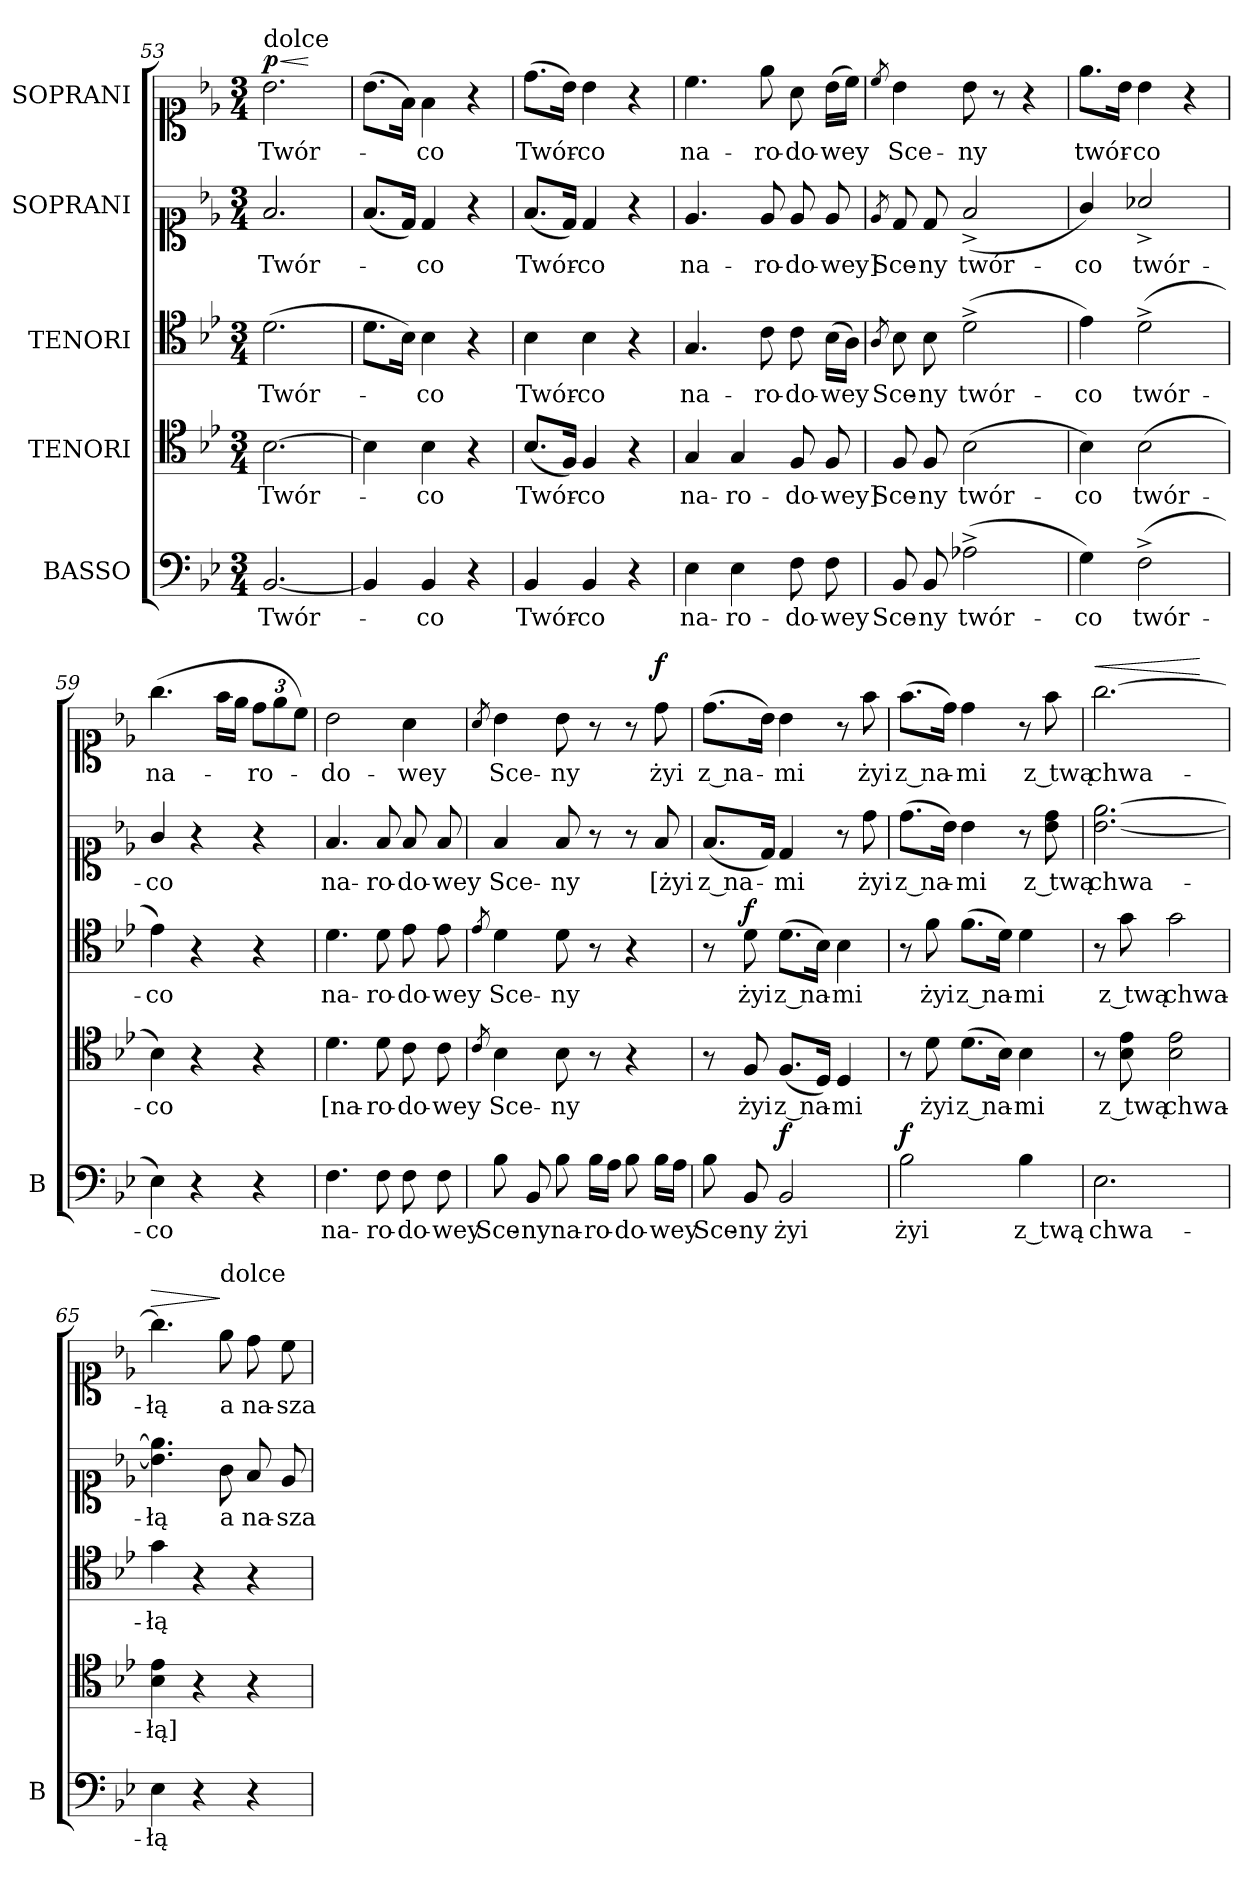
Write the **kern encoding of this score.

**kern	**text	**dynam	**kern	**text	**kern	**text	**dynam	**kern	**text	**kern	**text	**dynam
*part5	*part5	*part5	*part4	*part4	*part3	*part3	*part3	*part2	*part2	*part1	*part1	*part1
*staff5	*staff5	*staff5	*staff4	*staff4	*staff3	*staff3	*staff3	*staff2	*staff2	*staff1	*staff1	*staff1
*I"BASSO	*	*	*I"TENORI	*	*I"TENORI	*	*	*I"SOPRANI	*	*I"SOPRANI	*	*
*I'B	*	*	*	*	*	*	*	*	*	*	*	*
*clefF4	*	*	*clefC4	*	*clefC4	*	*	*clefC1	*	*clefC1	*	*
*k[b-e-]	*	*	*k[b-e-]	*	*k[b-e-]	*	*	*k[b-e-]	*	*k[b-e-]	*	*
*B-:	*	*	*B-:	*	*B-:	*	*	*B-:	*	*B-:	*	*
*M3/4	*	*	*M3/4	*	*M3/4	*	*	*M3/4	*	*M3/4	*	*
=53	=53	=53	=53	=53	=53	=53	=53	=53	=53	=53	=53	=53
!	!	!	!	!	!	!	!	!	!	!LO:TX:a:t=dolce	!	!
!	!	!	!	!	!	!	!	!	!	!	!	!LO:HP:a
!	!	!	!	!	!	!	!	!	!	!	!	!LO:DY:n=1:a
[2.BB-/	Twór-	.	[2.B-\	Twór-	(2.d\	Twór-	.	2.f/	Twór-	2.b-\	Twór-	< p
.	.	.	.	.	.	.	.	.	.	.	.	[ ]
=54	=54	=54	=54	=54	=54	=54	=54	=54	=54	=54	=54	=54
4BB-/]	.	.	4B-\]	.	8.d\L	.	.	(8.f/L	.	(8.b-\L	.	]
.	.	.	.	.	16B-\Jk)	.	.	16d/Jk)	.	16f\Jk)	.	.
4BB-/	-co	.	4B-\	-co	4B-\	-co	.	4d/	-co	4f\	-co	.
4r	.	.	4r	.	4r	.	.	4r	.	4r	.	.
=55	=55	=55	=55	=55	=55	=55	=55	=55	=55	=55	=55	=55
4BB-/	Twór-	.	(8.B-/L	Twór-	4B-\	Twór-	.	(8.f/L	Twór-	(8.dd\L	Twór-	.
.	.	.	16F/Jk)	.	.	.	.	16d/Jk)	.	16b-\Jk)	.	.
4BB-/	-co	.	4F/	-co	4B-\	-co	.	4d/	-co	4b-\	-co	.
4r	.	.	4r	.	4r	.	.	4r	.	4r	.	.
=56	=56	=56	=56	=56	=56	=56	=56	=56	=56	=56	=56	=56
4E-\	na-	.	4G/	na-	4.G/	na-	.	4.e-/	na-	4.cc\	na-	.
4E-\	-ro-	.	4G/	-ro-	.	.	.	.	.	.	.	.
.	.	.	.	.	8c\	-ro-	.	8e-/	-ro-	8ee-\	-ro-	.
8F\	-do-	.	8F/	-do-	8c\	-do-	.	8e-/	-do-	8a\	-do-	.
8F\	-wey	.	8F/	-wey]	(16B-\LL	-wey	.	8e-/	-wey]	(16b-\LL	-wey	.
.	.	.	.	.	16A\JJ)	.	.	.	.	16cc\JJ)	.	.
=57	=57	=57	=57	=57	=57	=57	=57	=57	=57	=57	=57	=57
.	.	.	.	.	8qA/	.	.	8qe-/	.	8qcc/	.	.
8BB-/	Sce-	.	8F/	Sce-	8B-\	Sce-	.	8d/	Sce-	4b-\	Sce-	.
8BB-/	-ny	.	8F/	-ny	8B-\	-ny	.	8d/	-ny	.	.	.
(2A-X^\	twór-	.	(2B-\	twór-	(2d^<\	twór-	.	(2f^>/	twór-	8b-\	-ny	.
.	.	.	.	.	.	.	.	.	.	8r	.	.
.	.	.	.	.	.	.	.	.	.	4r	.	.
=58	=58	=58	=58	=58	=58	=58	=58	=58	=58	=58	=58	=58
4G\)	-co	.	4B-\)	-co	4e-\)	-co	.	4g/)	-co	8.ee-\L	twór-	.
.	.	.	.	.	.	.	.	.	.	16b-\Jk	.	.
!	!	!	!	!LO:LY:i	!	!LO:LY:i	!	!	!	!	!	!
(2F^\	twór-	.	(2B-\	twór-	(2d^<\	twór-	.	2a-X^>/	twór-	4b-\	-co	.
.	.	.	.	.	.	.	.	.	.	4r	.	.
=59	=59	=59	=59	=59	=59	=59	=59	=59	=59	=59	=59	=59
!	!	!	!	!LO:LY:i	!	!LO:LY:i	!	!	!	!	!	!
4E-\)	-co	.	4B-\)	-co	4e-\)	-co	.	4g/	-co	(4.gg\	na-	.
4r	.	.	4r	.	4r	.	.	4r	.	.	.	.
.	.	.	.	.	.	.	.	.	.	16ff\LL	.	.
.	.	.	.	.	.	.	.	.	.	16ee-\JJ	.	.
4r	.	.	4r	.	4r	.	.	4r	.	12dd\L	-ro-	.
.	.	.	.	.	.	.	.	.	.	12ee-\	.	.
.	.	.	.	.	.	.	.	.	.	12cc\J)	.	.
=60	=60	=60	=60	=60	=60	=60	=60	=60	=60	=60	=60	=60
4.F\	na-	.	4.d\	[na-	4.d\	na-	.	4.f/	na-	2b-\	-do-	.
8F\	-ro-	.	8d\	-ro-	8d\	-ro-	.	8f/	-ro-	.	.	.
8F\	-do-	.	8c\	-do-	8e-\	-do-	.	8f/	-do-	4a\	-wey	.
8F\	-wey	.	8c\	-wey	8e-\	-wey	.	8f/	-wey	.	.	.
=61	=61	=61	=61	=61	=61	=61	=61	=61	=61	=61	=61	=61
.	.	.	8qc/	.	8qe-/	.	.	.	.	8qa/	.	.
8B-\	Sce-	.	4B-\	Sce-	4d\	Sce-	.	4f/	Sce-	4b-\	Sce-	.
8BB-/	-ny	.	.	.	.	.	.	.	.	.	.	.
8B-\	na-	.	8B-\	-ny	8d\	-ny	.	8f/	-ny	8b-\	-ny	.
16B-\LL	-ro-	.	8r	.	8r	.	.	8r	.	8r	.	.
16A\JJ	.	.	.	.	.	.	.	.	.	.	.	.
8B-\	-do-	.	4r	.	4r	.	.	8r	.	8r	.	.
!	!	!	!	!	!	!	!	!	!	!	!	!LO:DY:a
16B-\LL	-wey	.	.	.	.	.	.	8f/	[żyi	8dd\	żyi	f
16A\JJ	.	.	.	.	.	.	.	.	.	.	.	.
=62	=62	=62	=62	=62	=62	=62	=62	=62	=62	=62	=62	=62
8B-\	Sce-	.	8r	.	8r	.	.	(8.f/L	z na-	(8.dd\L	z na-	.
!	!	!	!	!	!	!	!LO:DY:a	!	!	!	!	!
8BB-/	-ny	.	8F/	żyi	8d\	żyi	f	.	.	.	.	.
.	.	.	.	.	.	.	.	16d/Jk)	.	16b-\Jk)	.	.
!	!	!LO:DY:a	!	!	!	!	!	!	!	!	!	!
2BB-/	żyi	f	(8.F/L	z na-	(8.d\L	z na-	.	4d/	-mi	4b-\	-mi	.
.	.	.	16D/Jk)	.	16B-\Jk)	.	.	.	.	.	.	.
.	.	.	4D/	-mi	4B-\	-mi	.	8r	.	8r	.	.
.	.	.	.	.	.	.	.	8dd\	żyi	8ff\	żyi	.
=63	=63	=63	=63	=63	=63	=63	=63	=63	=63	=63	=63	=63
!	!	!LO:DY:a	!	!	!	!	!	!	!	!	!	!
2B-\	żyi	f	8r	.	8r	.	.	(8.dd\L	z na-	(8.ff\L	z na-	.
.	.	.	8d\	żyi	8f\	żyi	.	.	.	.	.	.
.	.	.	.	.	.	.	.	16b-\Jk)	.	16dd\Jk)	.	.
.	.	.	(8.d\L	z na-	(8.f\L	z na-	.	4b-\	-mi	4dd\	-mi	.
.	.	.	16B-\Jk)	.	16d\Jk)	.	.	.	.	.	.	.
4B-\	z twą	.	4B-\	-mi	4d\	-mi	.	8r	.	8r	.	.
.	.	.	.	.	.	.	.	8b-\ 8dd\	z twą	8ff\	z twą	.
=64	=64	=64	=64	=64	=64	=64	=64	=64	=64	=64	=64	=64
!	!	!	!	!	!	!	!	!	!	!	!	!LO:HP:a
2.E-\	chwa-	.	8r	.	8r	.	.	[2.b-\ [2.ee-\	chwa-	[2.gg\	chwa-	<
.	.	.	8B-\ 8e-\	z twą	8g\	z twą	.	.	.	.	.	.
.	.	.	2B-\ 2e-\	chwa-	2g\	chwa-	.	.	.	.	.	.
.	.	.	.	.	.	.	.	.	.	.	.	[
=65	=65	=65	=65	=65	=65	=65	=65	=65	=65	=65	=65	=65
!	!	!	!	!	!	!	!	!	!	!	!	!LO:HP:a
4E-\	-łą	.	4B-\ 4e-\	-łą]	4g\	-łą	.	4.b-]\ 4.ee-]\	-łą	4.gg\]	-łą	>
4r	.	.	4r	.	4r	.	.	.	.	.	.	.
!	!	!	!	!	!	!	!	!	!	!LO:TX:a:t=dolce	!	!
.	.	.	.	.	.	.	.	8g\	a	8ee-\	a	]
4r	.	.	4r	.	4r	.	.	8f/	na-	8dd\	na-	.
.	.	.	.	.	.	.	.	8e-/	-sza	8cc\	-sza	.
=	=	=	=	=	=	=	=	=	=	=	=	=
*-	*-	*-	*-	*-	*-	*-	*-	*-	*-	*-	*-	*-
